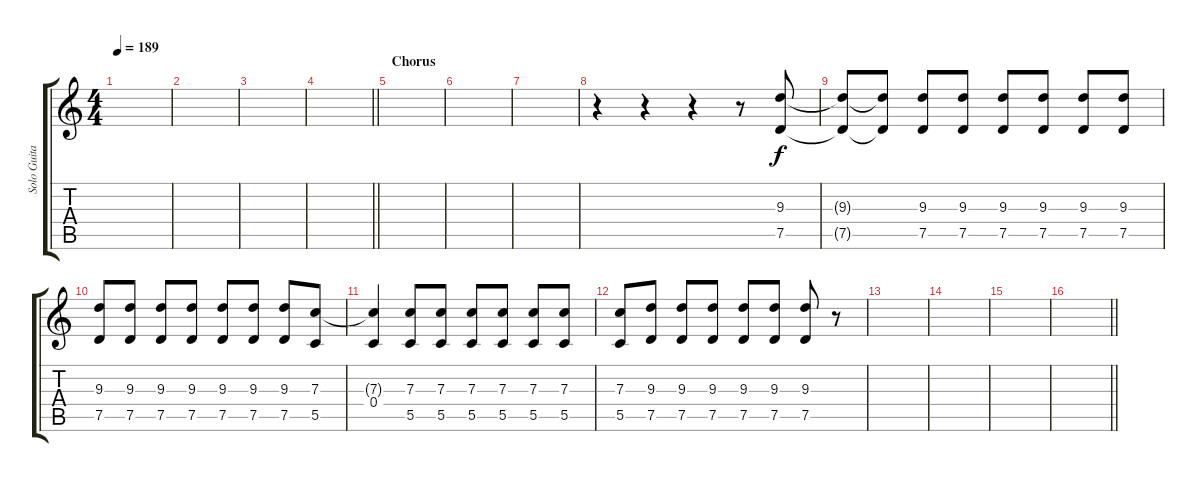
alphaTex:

\track ("Solo Guitar" "Solo Guita") {instrument distortionguitar}
\staff {score tabs}
\tuning (D4 A3 F3 C3 G2 D2) {hide}
\ts (4 4)
\tempo 189
\clef g2
\ks c
|
|
|
\barLineRight lightlight
|
\section ("" "Chorus")
|
|
|
r.4 r.4 r.4 r.8 (9.3 7.5).8 |
(9.3{t} 7.5{t}).8 (9.3{t} 7.5{t}).8 (9.3 7.5).8 (9.3 7.5).8 (9.3 7.5).8 (9.3 7.5).8 (9.3 7.5).8 (9.3 7.5).8 |
(9.3 7.5).8 (9.3 7.5).8 (9.3 7.5).8 (9.3 7.5).8 (9.3 7.5).8 (9.3 7.5).8 (9.3 7.5).8 (7.3 5.5).8 |
(7.3{t} 0.4).4 (7.3 5.5).8 (7.3 5.5).8 (7.3 5.5).8 (7.3 5.5).8 (7.3 5.5).8 (7.3 5.5).8 |
(7.3 5.5).8 (9.3 7.5).8 (9.3 7.5).8 (9.3 7.5).8 (9.3 7.5).8 (9.3 7.5).8 (9.3 7.5).8 r.8 |
|
|
|
\barLineRight lightlight
